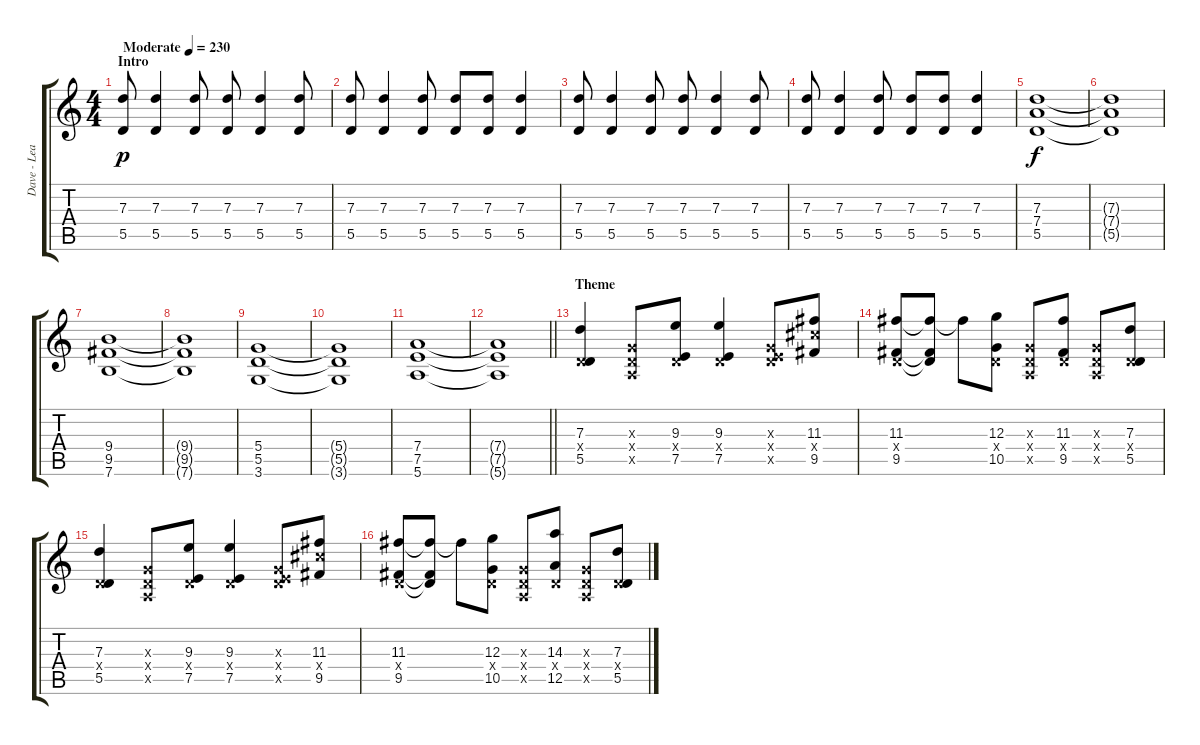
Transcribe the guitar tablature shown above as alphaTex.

\track ("Dave - Lead Guitar" "Dave - Lea") {instrument distortionguitar}
\staff {score tabs}
\tuning (E4 B3 G3 D3 A2 E2) {hide}
\ts (4 4)
\section ("" "Intro")
\tempo (230 "Moderate")
\clef g2
\ks c
(7.3 5.5).8{dy p instrument distortionguitar} (7.3 5.5).4 (7.3 5.5).8 (7.3 5.5).8 (7.3 5.5).4 (7.3 5.5).8 |
(7.3 5.5).8 (7.3 5.5).4 (7.3 5.5).8 (7.3 5.5).8 (7.3 5.5).8 (7.3 5.5).4 |
(7.3 5.5).8 (7.3 5.5).4 (7.3 5.5).8 (7.3 5.5).8 (7.3 5.5).4 (7.3 5.5).8 |
(7.3 5.5).8 (7.3 5.5).4 (7.3 5.5).8 (7.3 5.5).8 (7.3 5.5).8 (7.3 5.5).4 |
(7.3 7.4 5.5).1{dy f} |
(7.3{t} 7.4{t} 5.5{t}).1 |
(9.4 9.5 7.6).1 |
(9.4{t} 9.5{t} 7.6{t}).1 |
(5.4 5.5 3.6).1 |
(5.4{t} 5.5{t} 3.6{t}).1 |
(7.4 7.5 5.6).1 |
\barLineRight lightlight
(7.4{t} 7.5{t} 5.6{t}).1 |
\section ("" "Theme")
(7.3 0.4{x} 5.5).4 (0.3{x} 0.4{x} 0.5{x}).8 (9.3 0.4{x} 7.5).8 (9.3 0.4{x} 7.5).4 (0.3{x} 0.4{x} 7.5{x}).8 (11.3 11.4{x} 9.5).8 |
(11.3 0.4{x} 9.5).8 (11.3{t} 0.4{t} 9.5{t}).8 11.3{t}.8 (12.3 0.4{x} 10.5).8 (0.3{x} 0.4{x} 0.5{x}).8 (11.3 0.4{x} 9.5).8 (0.3{x} 0.4{x} 0.5{x}).8 (7.3 0.4{x} 5.5).8 |
(7.3 0.4{x} 5.5).4 (0.3{x} 0.4{x} 0.5{x}).8 (9.3 0.4{x} 7.5).8 (9.3 0.4{x} 7.5).4 (0.3{x} 0.4{x} 7.5{x}).8 (11.3 11.4{x} 9.5).8 |
(11.3 0.4{x} 9.5).8 (11.3{t} 0.4{t} 9.5{t}).8 11.3{t}.8 (12.3 0.4{x} 10.5).8 (0.3{x} 0.4{x} 0.5{x}).8 (14.3 0.4{x} 12.5).8 (0.3{x} 0.4{x} 0.5{x}).8 (7.3 0.4{x} 5.5).8
